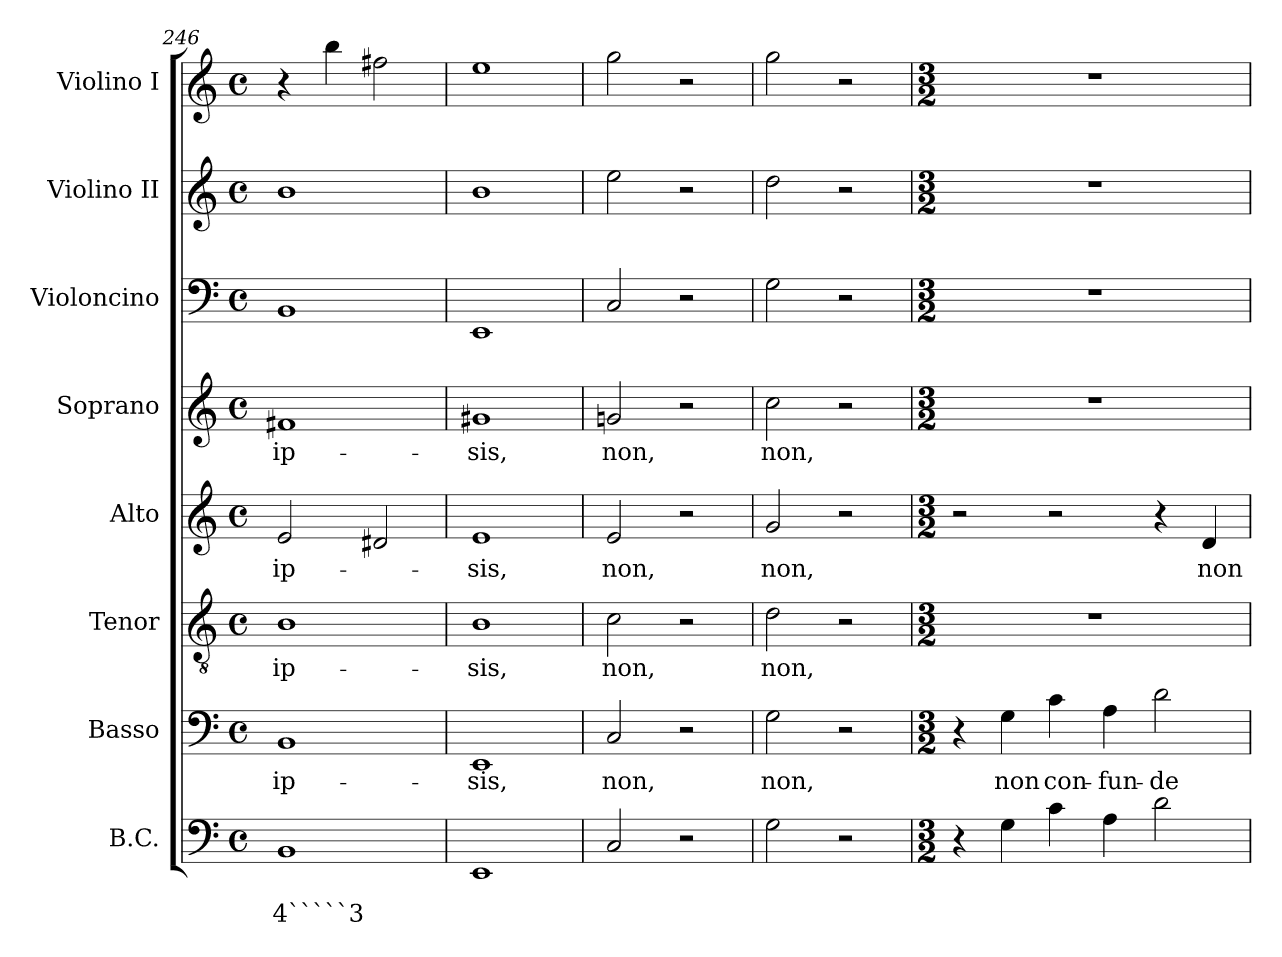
**kern	**text	**text	**kern	**text	**kern	**text	**kern	**text	**kern	**text	**kern	**kern	**kern
*part8	*part8	*part8	*part7	*part7	*part6	*part6	*part5	*part5	*part4	*part4	*part3	*part2	*part1
*staff8	*staff8	*staff8	*staff7	*staff7	*staff6	*staff6	*staff5	*staff5	*staff4	*staff4	*staff3	*staff2	*staff1
*I"B.C.	*	*	*I"Basso	*	*I"Tenor	*	*I"Alto	*	*I"Soprano	*	*I"Violoncino	*I"Violino II	*I"Violino I
*I'BC	*	*	*I'B	*	*I'T	*	*I'A	*	*I'S	*	*I'Vc.	*I'Vln. II	*I'Vln. I
*clefF4	*	*	*clefF4	*	*clefGv2	*	*clefG2	*	*clefG2	*	*clefF4	*clefG2	*clefG2
*k[]	*	*	*k[]	*	*k[]	*	*k[]	*	*k[]	*	*k[]	*k[]	*k[]
*C:	*	*	*C:	*	*C:	*	*C:	*	*C:	*	*C:	*C:	*C:
*M4/4	*	*	*M4/4	*	*M4/4	*	*M4/4	*	*M4/4	*	*M4/4	*M4/4	*M4/4
*met(c)	*	*	*met(c)	*	*met(c)	*	*met(c)	*	*met(c)	*	*met(c)	*met(c)	*met(c)
=246	=246	=246	=246	=246	=246	=246	=246	=246	=246	=246	=246	=246	=246
!	!	!LO:LY:b	!	!LO:LY:b	!	!LO:LY:b	!	!LO:LY:b	!	!LO:LY:b	!	!	!
1BB	.	4`````3	1BB	ip-	1B	ip-	2e/	ip-	1f#X	ip-	1BB	1b	4r
.	.	.	.	.	.	.	.	.	.	.	.	.	4bb\
.	.	.	.	.	.	.	2d#X/	.	.	.	.	.	2ff#X\
=247	=247	=247	=247	=247	=247	=247	=247	=247	=247	=247	=247	=247	=247
!	!	!	!	!LO:LY:b	!	!LO:LY:b	!	!LO:LY:b	!	!LO:LY:b	!	!	!
1EE	.	.	1EE	-sis,	1B	-sis,	1e	-sis,	1g#X	-sis,	1EE	1b	1ee
=248	=248	=248	=248	=248	=248	=248	=248	=248	=248	=248	=248	=248	=248
!	!	!	!	!LO:LY:b	!	!LO:LY:b	!	!LO:LY:b	!	!LO:LY:b	!	!	!
2C/	.	.	2C/	non,	2c\	non,	2e/	non,	2gni/	non,	2C/	2ee\	2gg\
2r	.	.	2r	.	2r	.	2r	.	2r	.	2r	2r	2r
=249	=249	=249	=249	=249	=249	=249	=249	=249	=249	=249	=249	=249	=249
!	!	!	!	!LO:LY:b	!	!LO:LY:b	!	!LO:LY:b	!	!LO:LY:b	!	!	!
2G\	.	.	2G\	non,	2d\	non,	2g/	non,	2cc\	non,	2G\	2dd\	2gg\
2r	.	.	2r	.	2r	.	2r	.	2r	.	2r	2r	2r
!!LO:PB:g=z
=250	=250	=250	=250	=250	=250	=250	=250	=250	=250	=250	=250	=250	=250
*M3/2	*	*	*M3/2	*	*M3/2	*	*M3/2	*	*M3/2	*	*M3/2	*M3/2	*M3/2
4r	.	.	4r	.	1.r	.	2r	.	1.r	.	1.r	1.r	1.r
!	!	!	!	!LO:LY:b	!	!	!	!	!	!	!	!	!
4G\	.	.	4G\	non	.	.	.	.	.	.	.	.	.
!	!	!	!	!LO:LY:b	!	!	!	!	!	!	!	!	!
4c\	.	.	4c\	con-	.	.	2r	.	.	.	.	.	.
!	!	!	!	!LO:LY:b	!	!	!	!	!	!	!	!	!
4A\	.	.	4A\	-fun-	.	.	.	.	.	.	.	.	.
!	!	!	!	!LO:LY:b	!	!	!	!	!	!	!	!	!
2d\	.	.	2d\	-de-	.	.	4r	.	.	.	.	.	.
!	!	!	!	!	!	!	!	!LO:LY:b	!	!	!	!	!
.	.	.	.	.	.	.	4d/	non	.	.	.	.	.
=	=	=	=	=	=	=	=	=	=	=	=	=	=
*-	*-	*-	*-	*-	*-	*-	*-	*-	*-	*-	*-	*-	*-
